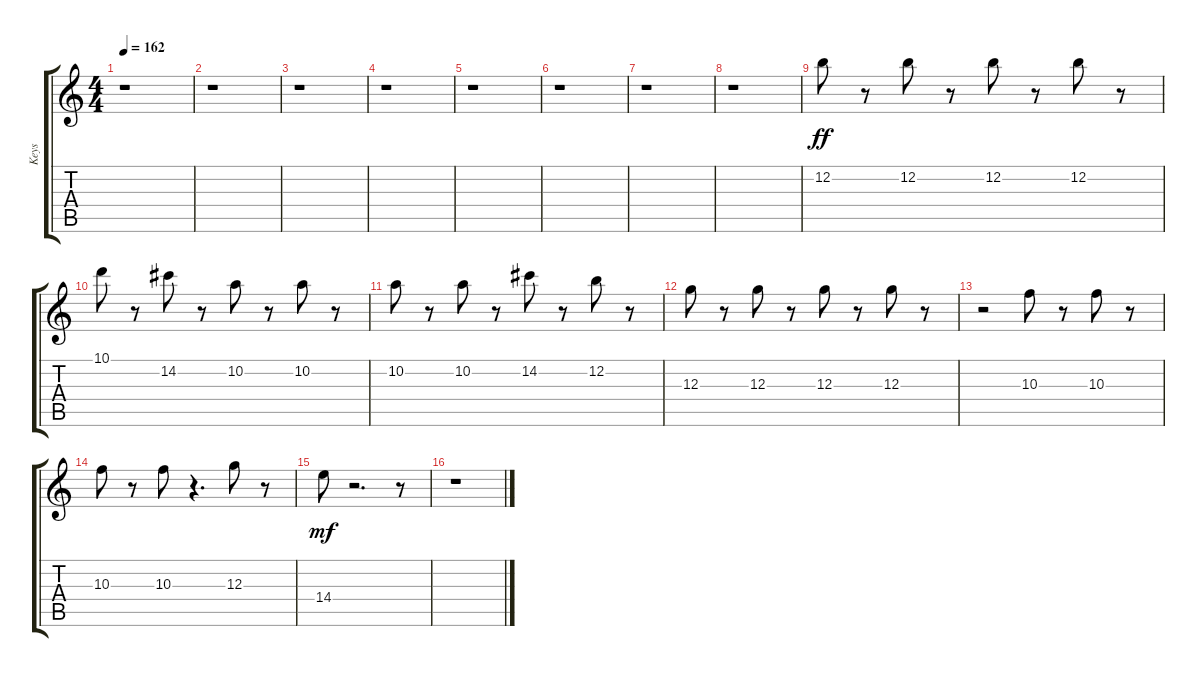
\track ("Keys" "Keys") {instrument synthbass1}
\staff {score tabs}
\tuning (E4 B3 G3 D3 A2 E2) {hide}
\ts (4 4)
\tempo 162
\clef g2
\ks c
r.1{dy ff} |
r.1 |
r.1 |
r.1 |
r.1 |
r.1 |
r.1 |
r.1 |
12.2.8{balance 8 instrument synthbass1} r.8 12.2.8 r.8 12.2.8 r.8 12.2.8 r.8 |
10.1.8 r.8 14.2.8 r.8 10.2.8 r.8 10.2.8 r.8 |
10.2.8 r.8 10.2.8 r.8 14.2.8 r.8 12.2.8 r.8 |
12.3.8 r.8 12.3.8 r.8 12.3.8 r.8 12.3.8 r.8 |
r.2 10.3.8 r.8 10.3.8 r.8 |
10.3.8 r.8 10.3.8 r.4{d} 12.3.8 r.8 |
14.4.8{dy mf} r.2{d} r.8 |
r.1
